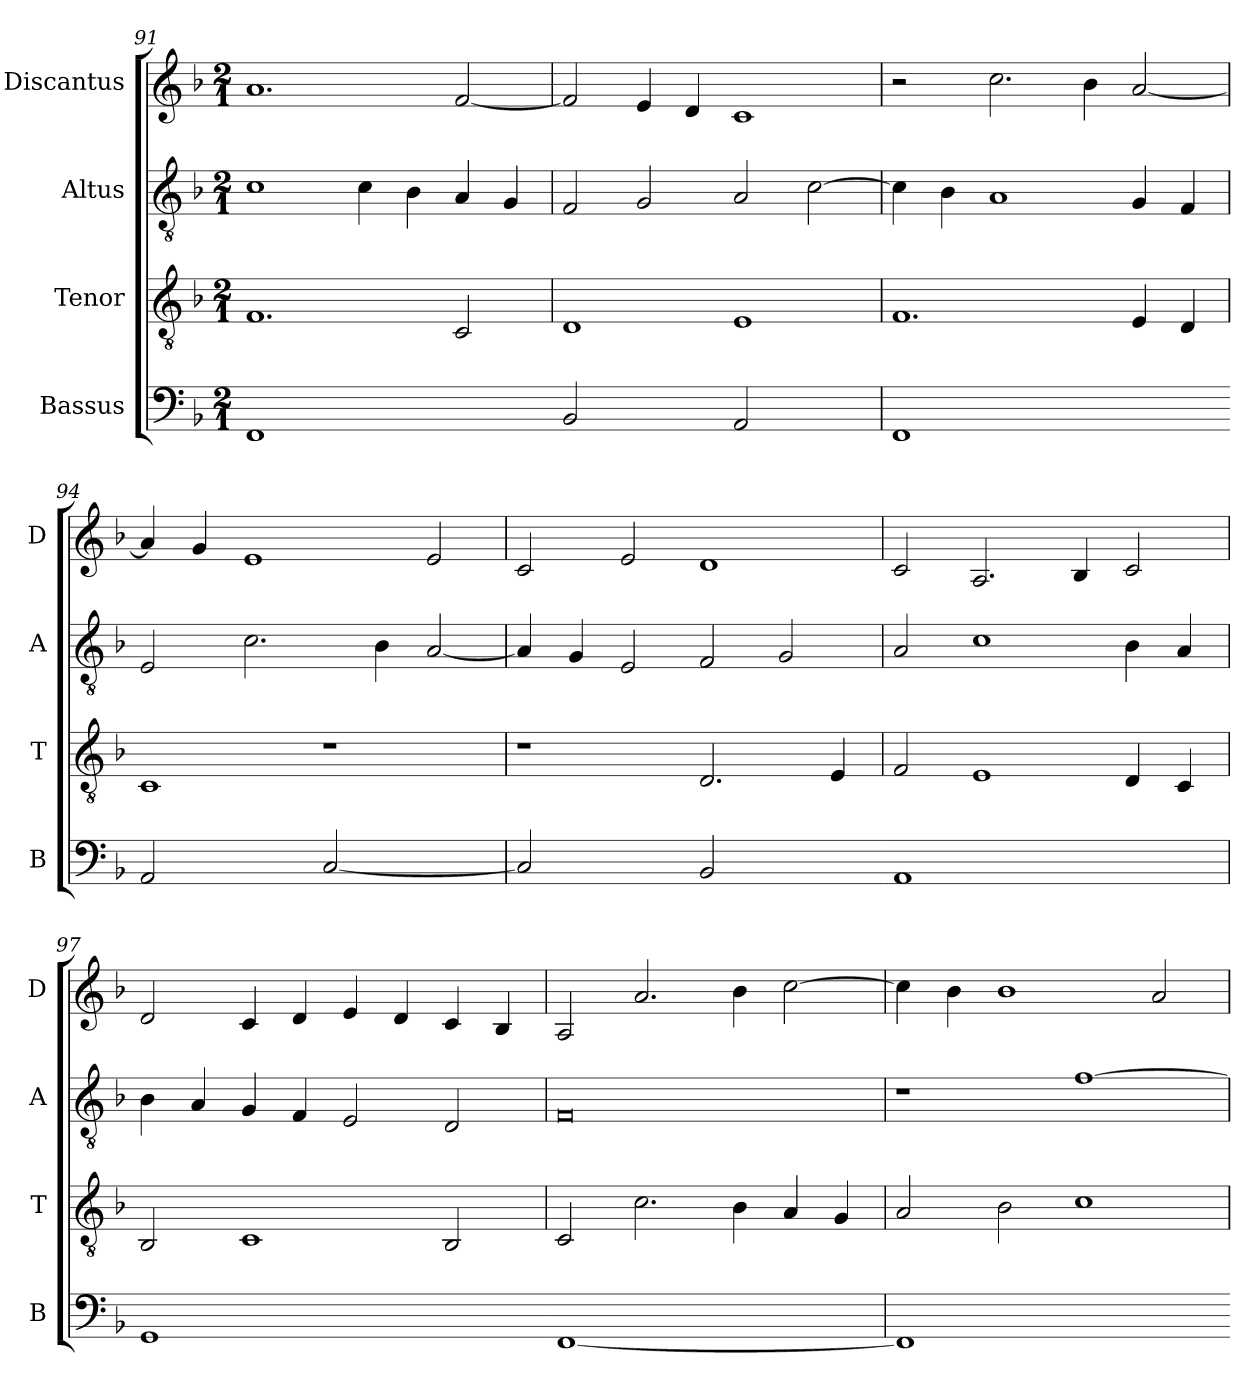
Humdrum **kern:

**kern	**kern	**kern	**kern
*part4	*part3	*part2	*part1
*staff4	*staff3	*staff2	*staff1
*I"Bassus	*I"Tenor	*I"Altus	*I"Discantus
*I'B	*I'T	*I'A	*I'D
*clefF4	*clefGv2	*clefGv2	*clefG2
*k[b-]	*k[b-]	*k[b-]	*k[b-]
*M2/1	*M2/1	*M2/1	*M2/1
=91	=91	=91	=91
!LO:N:vis=1	!	!	!
0FF	1.F	1c	1.a
.	.	4c\	.
.	.	4B-\	.
.	2C/	4A/	[2f/
.	.	4G/	.
=92-	=92	=92	=92
!LO:N:vis=2	!	!	!
1BB-	1D	2F/	2f/]
.	.	2G/	4e/
.	.	.	4d/
!LO:N:vis=2	!	!	!
1AA	1E	2A/	1c
.	.	[2c\	.
=93	=93	=93	=93
!LO:N:vis=1	!	!	!
0FF	1.F	4c\]	2r
.	.	4B-\	.
.	.	1A	2.cc\
.	.	.	4b-\
.	4E/	4G/	[2a/
.	4D/	4F/	.
=94-	=94	=94	=94
!LO:N:vis=2	!	!	!
1AA	1C	2E/	4a/]
.	.	.	4g/
.	.	2.c\	1e
!LO:N:vis=2	!	!	!
[1C	1r	.	.
.	.	4B-\	.
.	.	[2A/	2e/
=95	=95	=95	=95
!LO:N:vis=2	!	!	!
1C]	1r	4A/]	2c/
.	.	4G/	.
.	.	2E/	2e/
!LO:N:vis=2	!	!	!
1BB-	2.D/	2F/	1d
.	.	2G/	.
.	4E/	.	.
=96-	=96	=96	=96
!LO:N:vis=1	!	!	!
0AA	2F/	2A/	2c/
.	1E	1c	2.A/
.	.	.	4B-/
.	4D/	4B-\	2c/
.	4C/	4A/	.
=97	=97	=97	=97
!LO:N:vis=1	!	!	!
0GG	2BB-/	4B-\	2d/
.	.	4A/	.
.	1C	4G/	4c/
.	.	4F/	4d/
.	.	2E/	4e/
.	.	.	4d/
.	2BB-/	2D/	4c/
.	.	.	4B-/
=98-	=98	=98	=98
!LO:N:vis=1	!	!	!
[0FF	2C/	0F	2A/
.	2.c\	.	2.a/
.	4B-\	.	4b-\
.	4A/	.	[2cc\
.	4G/	.	.
=99	=99	=99	=99
!LO:N:vis=1	!	!	!
0FF]	2A/	1r	4cc\]
.	.	.	4b-\
.	2B-\	.	1b-
.	1c	[1f	.
.	.	.	2a/
=-	=	=	=
*-	*-	*-	*-
